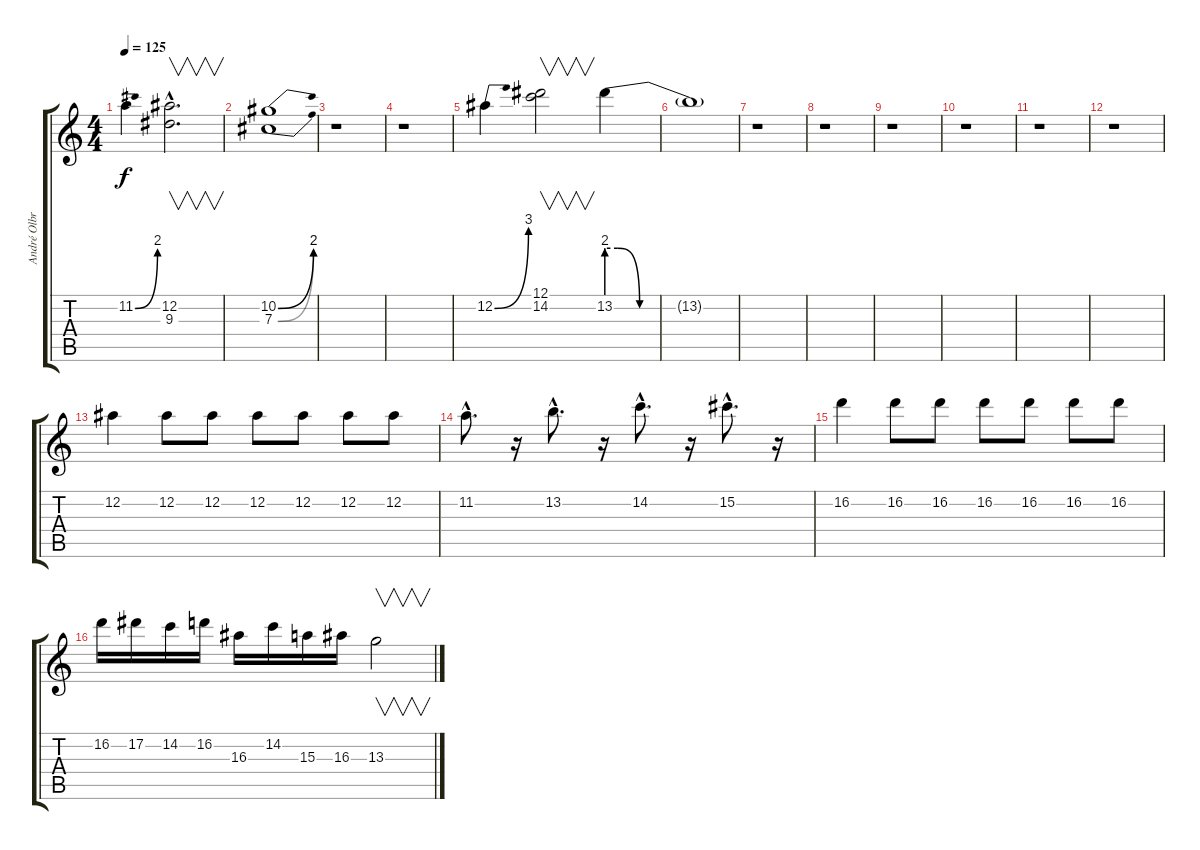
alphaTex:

\track ("André Olbrich" "André Olbr") {instrument distortionguitar}
\staff {score tabs}
\tuning (Eb4 Bb3 Gb3 Db3 Ab2 Eb2) {hide}
\ts (4 4)
\tempo 125
\clef g2
\ks c
11.2{be (bend 0 0 60 8)}.4{dy f} (12.2{hac} 9.3{hac}).2{v d} |
(10.2{be (bend 0 0 60 8)} 7.3{be (bend 0 0 60 8)}).1 |
r.1 |
r.1 |
12.2{be (bend 0 0 60 12)}.4 (12.1 14.2).2{v} 13.2{be (custom 0 8 5 8 15 0 60 0)}.4 |
13.2{t}.1 |
r.1 |
r.1 |
r.1 |
r.1 |
r.1 |
r.1 |
12.2.4{volume 8} 12.2.8 12.2.8 12.2.8 12.2.8 12.2.8 12.2.8 |
11.2{hac}.8{d} r.16 13.2{hac}.8{d} r.16 14.2{hac}.8{d} r.16 15.2{hac}.8{d} r.16 |
16.2.4 16.2.8 16.2.8 16.2.8 16.2.8 16.2.8 16.2.8 |
16.2.16 17.2.16 14.2.16 16.2.16 16.3.16 14.2.16 15.3.16 16.3.16 13.3.2{v}
